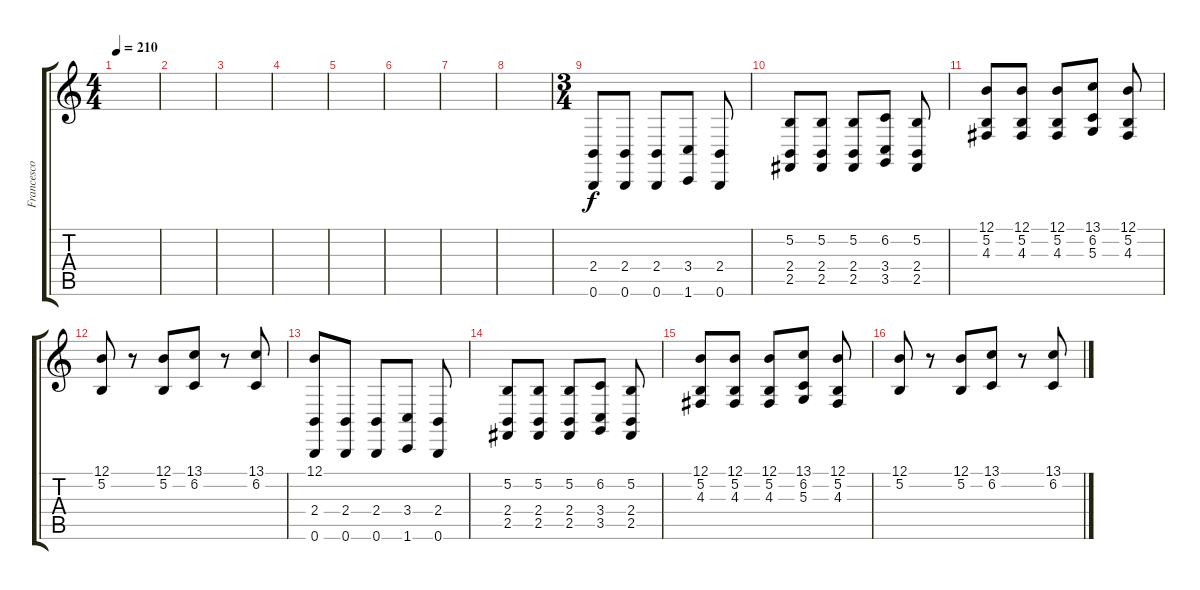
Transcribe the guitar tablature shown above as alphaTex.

\track ("Francesco Paoli" "Francesco ") {instrument stringensemble1}
\staff {score tabs}
\tuning (B3 Gb3 D3 A2 E2 B1) {hide}
\ts (4 4)
\tempo 210
\clef g2
\ks c
|
|
|
|
|
|
|
|
\ts (3 4)
(2.4 0.6).8 (2.4 0.6).8 (2.4 0.6).8 (3.4 1.6).8 (2.4 0.6).8 |
(5.2 2.4 2.5).8 (5.2 2.4 2.5).8 (5.2 2.4 2.5).8 (6.2 3.4 3.5).8 (5.2 2.4 2.5).8 |
(12.1 5.2 4.3).8 (12.1 5.2 4.3).8 (12.1 5.2 4.3).8 (13.1 6.2 5.3).8 (12.1 5.2 4.3).8 |
(12.1 5.2).8 r.8 (12.1 5.2).8 (13.1 6.2).8 r.8 (13.1 6.2).8 |
(12.1 2.4 0.6).8 (2.4 0.6).8 (2.4 0.6).8 (3.4 1.6).8 (2.4 0.6).8 |
(5.2 2.4 2.5).8 (5.2 2.4 2.5).8 (5.2 2.4 2.5).8 (6.2 3.4 3.5).8 (5.2 2.4 2.5).8 |
(12.1 5.2 4.3).8 (12.1 5.2 4.3).8 (12.1 5.2 4.3).8 (13.1 6.2 5.3).8 (12.1 5.2 4.3).8 |
(12.1 5.2).8 r.8 (12.1 5.2).8 (13.1 6.2).8 r.8 (13.1 6.2).8
